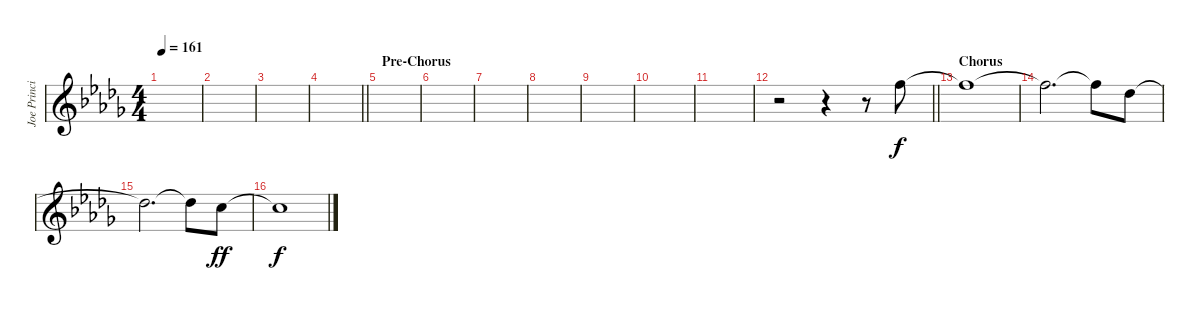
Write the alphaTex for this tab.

\track ("Joe Principe - Vocals" "Joe Princi") {instrument distortionguitar}
\staff {score}
\tuning (E4 B3 G3 D3 A2 E2) {hide}
\ts (4 4)
\tempo 161
\clef g2
\ks db
|
|
|
\barLineRight lightlight
|
\section ("" "Pre-Chorus")
|
|
|
|
|
|
|
\barLineRight lightlight
r.2 r.4 r.8 6.2.8 |
\section ("" "Chorus")
6.2{t}.1{dy f} |
6.2{t}.2{d} 6.2{t}.8 2.2.8 |
2.2{t}.2{d} 2.2{t}.8 1.2.8{dy ff} |
1.2{t}.1{dy f}
